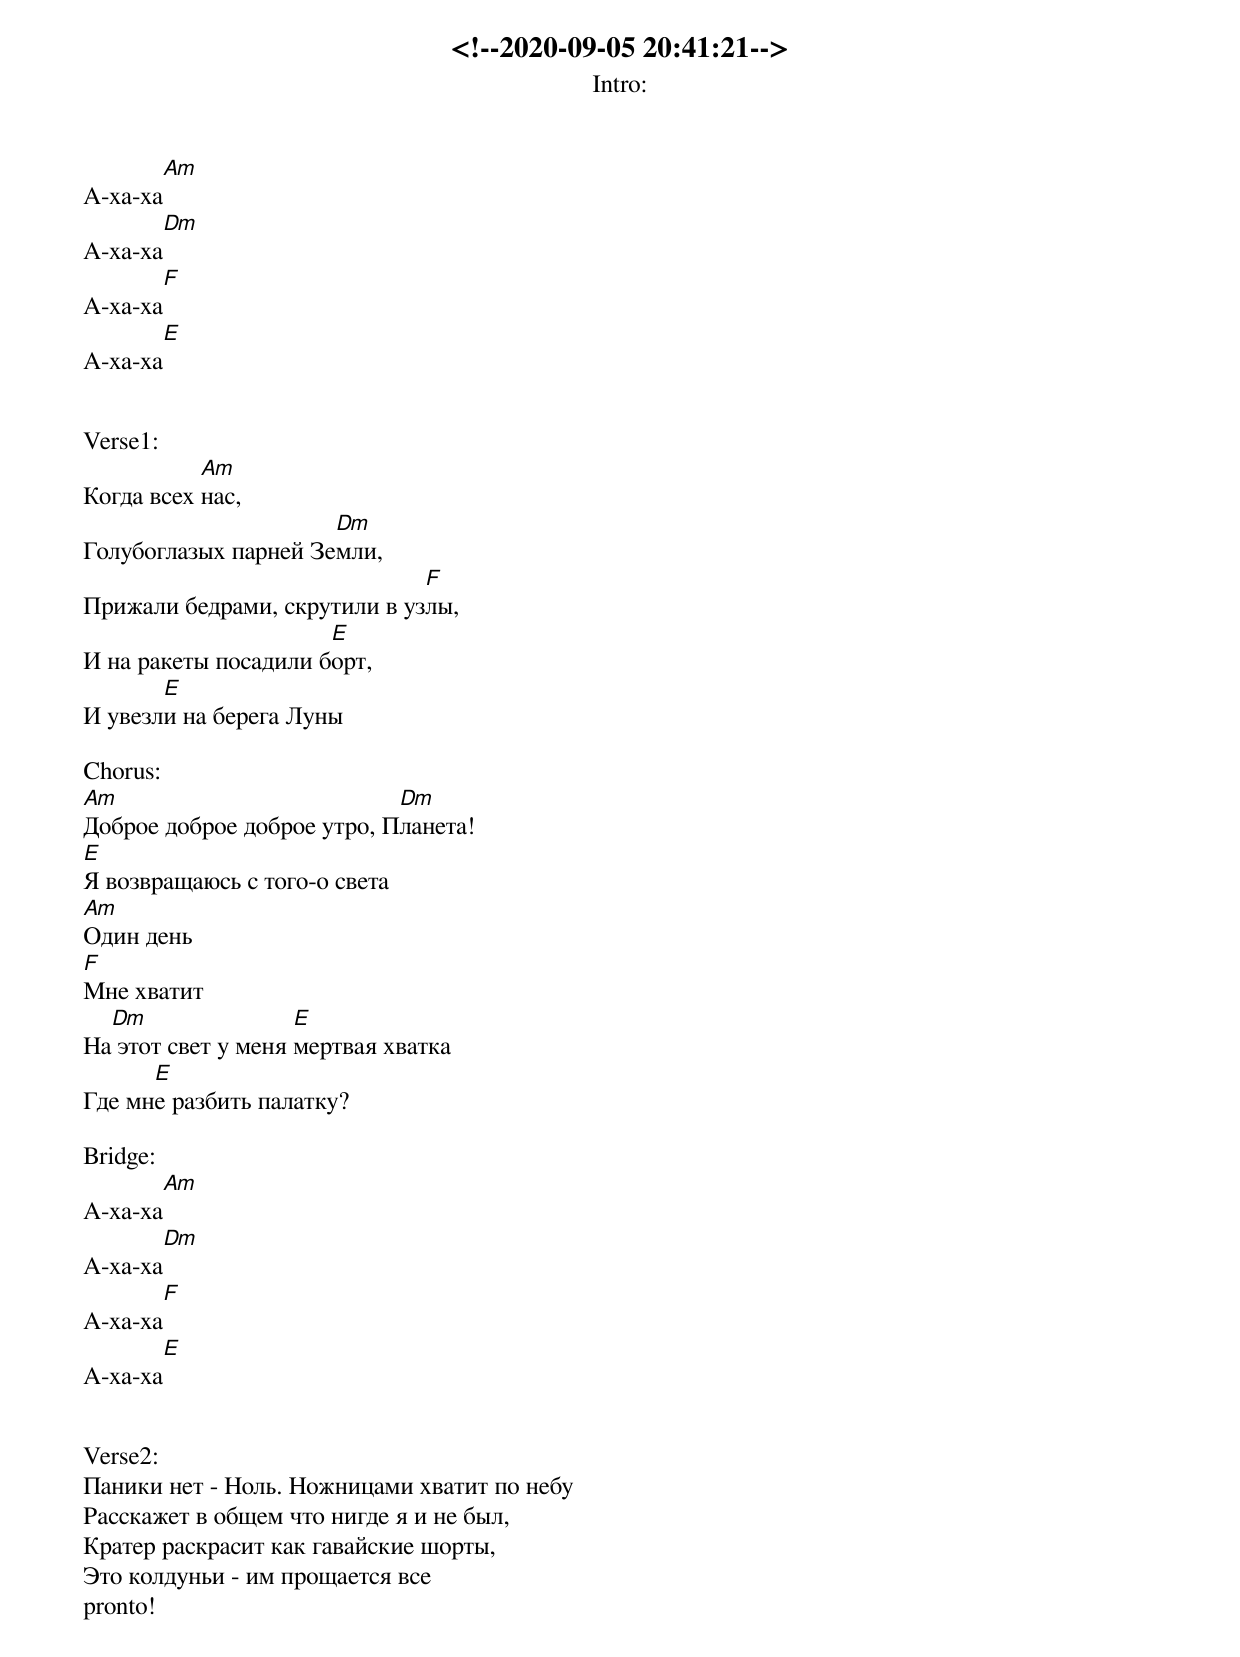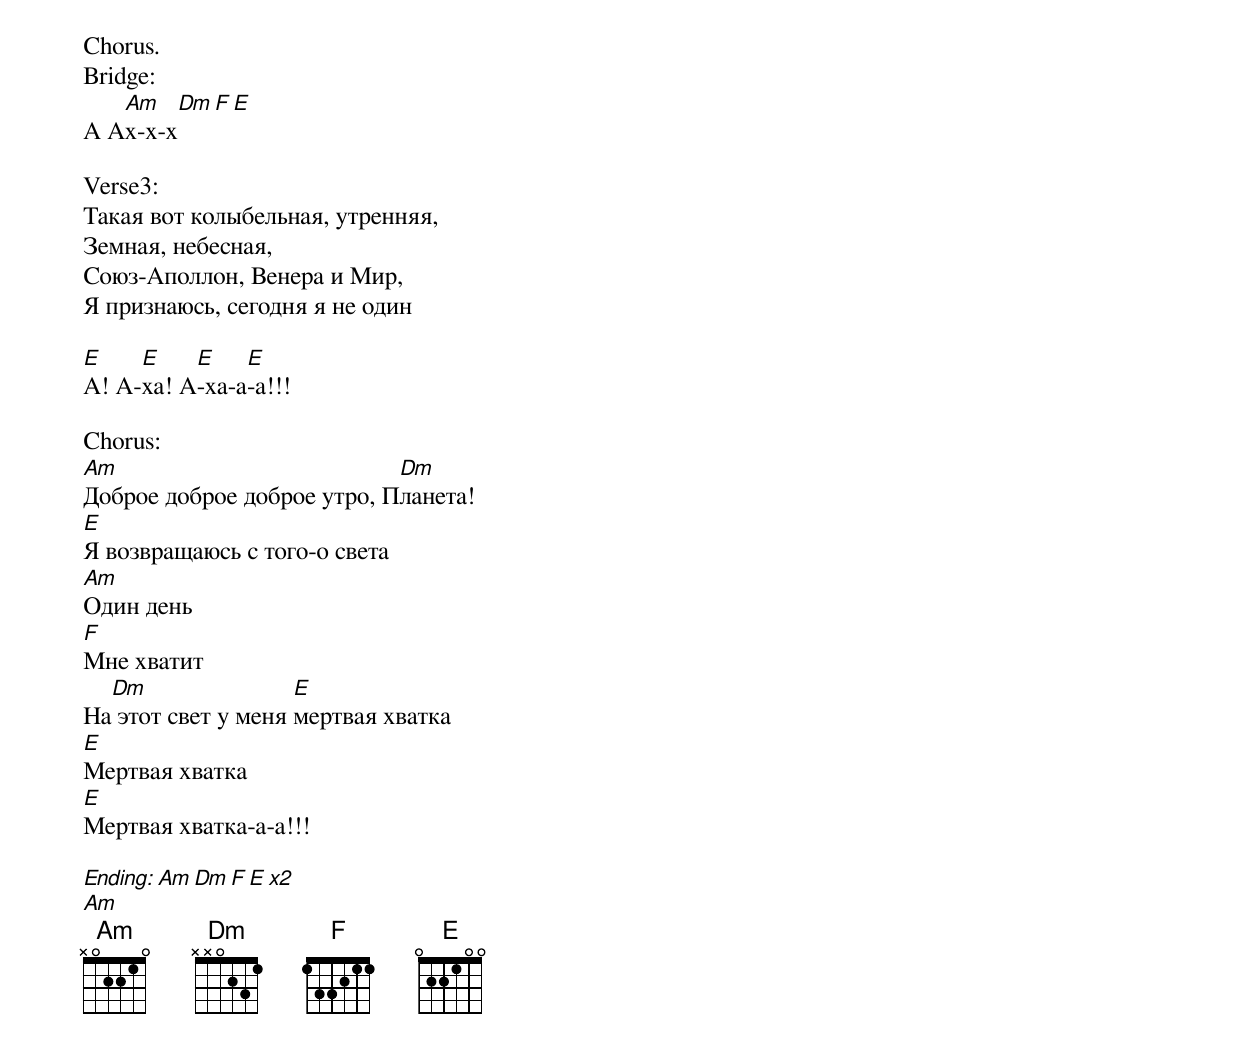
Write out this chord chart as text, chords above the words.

<!--2020-09-05 20:41:21-->
Intro:
         Am
А-ха-ха
         Dm
А-ха-ха
         F
А-ха-ха
         E
А-ха-ха


Verse1:
           Am
Когда всех нас,
                      Dm
Голубоглазых парней Земли,
                              F
Прижали бедрами, скрутили в узлы,
                      E
И на ракеты посадили борт,
       E
И увезли на берега Луны

Chorus:
Am                          Dm
Доброе доброе доброе утро, Планета!
E
Я возвращаюсь с того-о света
Am
Один день
F
Мне хватит
  Dm                E
На этот свет у меня мертвая хватка
      E
Где мне разбить палатку?

Bridge:
         Am
А-ха-ха
         Dm
А-ха-ха
         F
А-ха-ха
         E
А-ха-ха


Verse2:
Паники нет - Ноль. Ножницами хватит по небу
Расскажет в общем что нигде я и не был,
Кратер раскрасит как гавайские шорты,
Это колдуньи - им прощается все
pronto!

Chorus.
Bridge:
   Am   Dm F E
А Ах-х-х

Verse3:
Такая вот колыбельная, утренняя,
Земная, небесная,
Союз-Аполлон, Венера и Мир,
Я признаюсь, сегодня я не один

E    E    E    E
А! А-ха! А-ха-а-а!!!

Chorus:
Am                          Dm
Доброе доброе доброе утро, Планета!
E
Я возвращаюсь с того-о света
Am
Один день
F
Мне хватит
  Dm                E
На этот свет у меня мертвая хватка
E
Мертвая хватка
E
Мертвая хватка-а-а!!!

Ending: Am Dm F E x2
        Am
